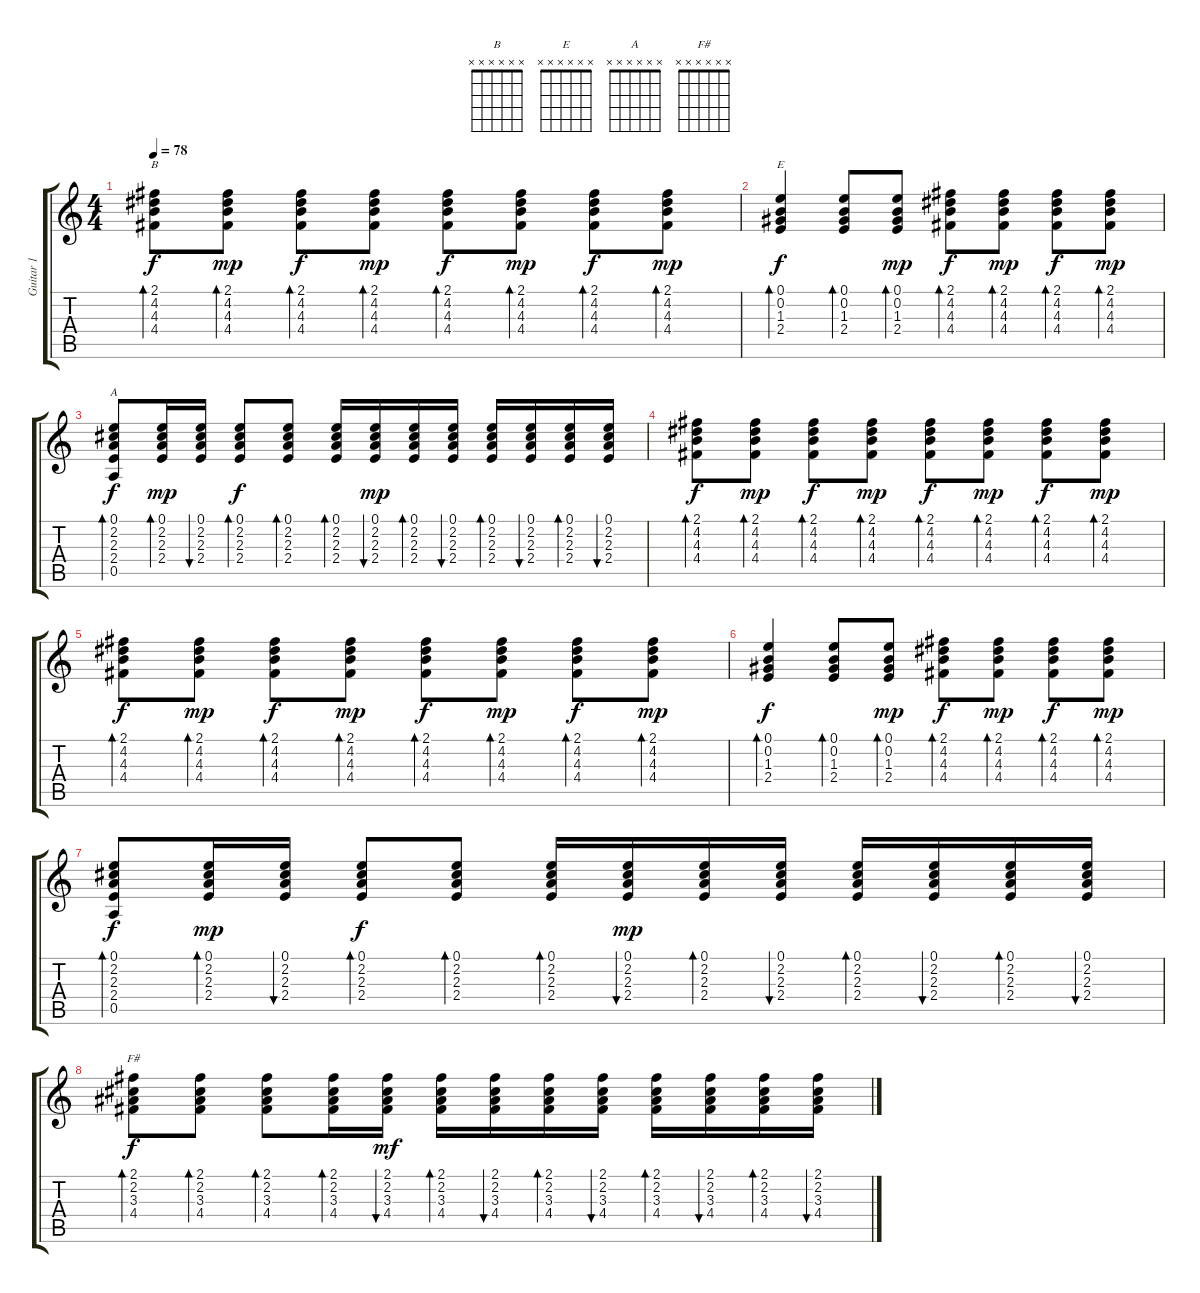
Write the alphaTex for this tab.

\track ("Guitar 1" "Guitar 1") {instrument acousticguitarnylon}
\staff {score tabs}
\tuning (E4 B3 G3 D3 A2 E2) {hide}
\chord ("B" x x x x x x)
\chord ("E" x x x x x x)
\chord ("A" x x x x x x)
\chord ("F#" x x x x x x)
\ts (4 4)
\tempo 78
\clef g2
\ks c
(2.1 4.2 4.3 4.4).8{bd 60 ch "B" dy f} (2.1 4.2 4.3 4.4).8{bd 60 dy mp} (2.1 4.2 4.3 4.4).8{bd 60 dy f} (2.1 4.2 4.3 4.4).8{bd 60 dy mp} (2.1 4.2 4.3 4.4).8{bd 60 dy f} (2.1 4.2 4.3 4.4).8{bd 60 dy mp} (2.1 4.2 4.3 4.4).8{bd 60 dy f} (2.1 4.2 4.3 4.4).8{bd 60 dy mp} |
(0.1 0.2 1.3 2.4).4{bd 120 ch "E" dy f} (0.1 0.2 1.3 2.4).8{bd 60} (0.1 0.2 1.3 2.4).8{bd 60 dy mp} (2.1 4.2 4.3 4.4).8{bd 60 dy f} (2.1 4.2 4.3 4.4).8{bd 60 dy mp} (2.1 4.2 4.3 4.4).8{bd 60 dy f} (2.1 4.2 4.3 4.4).8{bd 60 dy mp} |
(0.1 2.2 2.3 2.4 0.5).8{bd 60 ch "A" dy f} (0.1 2.2 2.3 2.4).16{bd 60 dy mp} (0.1 2.2 2.3 2.4).16{bu 60} (0.1 2.2 2.3 2.4).8{bd 60 dy f} (0.1 2.2 2.3 2.4).8{bd 60} (0.1 2.2 2.3 2.4).16{bd 60} (0.1 2.2 2.3 2.4).16{bu 60 dy mp} (0.1 2.2 2.3 2.4).16{bd 60} (0.1 2.2 2.3 2.4).16{bu 60} (0.1 2.2 2.3 2.4).16{bd 60} (0.1 2.2 2.3 2.4).16{bu 60} (0.1 2.2 2.3 2.4).16{bd 60} (0.1 2.2 2.3 2.4).16{bu 60} |
(2.1 4.2 4.3 4.4).8{bd 60 dy f} (2.1 4.2 4.3 4.4).8{bd 60 dy mp} (2.1 4.2 4.3 4.4).8{bd 60 dy f} (2.1 4.2 4.3 4.4).8{bd 60 dy mp} (2.1 4.2 4.3 4.4).8{bd 60 dy f} (2.1 4.2 4.3 4.4).8{bd 60 dy mp} (2.1 4.2 4.3 4.4).8{bd 60 dy f} (2.1 4.2 4.3 4.4).8{bd 60 dy mp} |
(2.1 4.2 4.3 4.4).8{bd 60 dy f} (2.1 4.2 4.3 4.4).8{bd 60 dy mp} (2.1 4.2 4.3 4.4).8{bd 60 dy f} (2.1 4.2 4.3 4.4).8{bd 60 dy mp} (2.1 4.2 4.3 4.4).8{bd 60 dy f} (2.1 4.2 4.3 4.4).8{bd 60 dy mp} (2.1 4.2 4.3 4.4).8{bd 60 dy f} (2.1 4.2 4.3 4.4).8{bd 60 dy mp} |
(0.1 0.2 1.3 2.4).4{bd 120 dy f} (0.1 0.2 1.3 2.4).8{bd 60} (0.1 0.2 1.3 2.4).8{bd 60 dy mp} (2.1 4.2 4.3 4.4).8{bd 60 dy f} (2.1 4.2 4.3 4.4).8{bd 60 dy mp} (2.1 4.2 4.3 4.4).8{bd 60 dy f} (2.1 4.2 4.3 4.4).8{bd 60 dy mp} |
(0.1 2.2 2.3 2.4 0.5).8{bd 60 dy f} (0.1 2.2 2.3 2.4).16{bd 60 dy mp} (0.1 2.2 2.3 2.4).16{bu 60} (0.1 2.2 2.3 2.4).8{bd 60 dy f} (0.1 2.2 2.3 2.4).8{bd 60} (0.1 2.2 2.3 2.4).16{bd 60} (0.1 2.2 2.3 2.4).16{bu 60 dy mp} (0.1 2.2 2.3 2.4).16{bd 60} (0.1 2.2 2.3 2.4).16{bu 60} (0.1 2.2 2.3 2.4).16{bd 60} (0.1 2.2 2.3 2.4).16{bu 60} (0.1 2.2 2.3 2.4).16{bd 60} (0.1 2.2 2.3 2.4).16{bu 60} |
(2.1 2.2 3.3 4.4).8{bd 60 ch "F#" dy f} (2.1 2.2 3.3 4.4).8{bd 60} (2.1 2.2 3.3 4.4).8{bd 60} (2.1 2.2 3.3 4.4).16{bd 60} (2.1 2.2 3.3 4.4).16{bu 60 dy mf} (2.1 2.2 3.3 4.4).16{bd 60} (2.1 2.2 3.3 4.4).16{bu 60} (2.1 2.2 3.3 4.4).16{bd 60} (2.1 2.2 3.3 4.4).16{bu 60} (2.1 2.2 3.3 4.4).16{bd 60} (2.1 2.2 3.3 4.4).16{bu 60} (2.1 2.2 3.3 4.4).16{bd 60} (2.1 2.2 3.3 4.4).16{bu 60}
